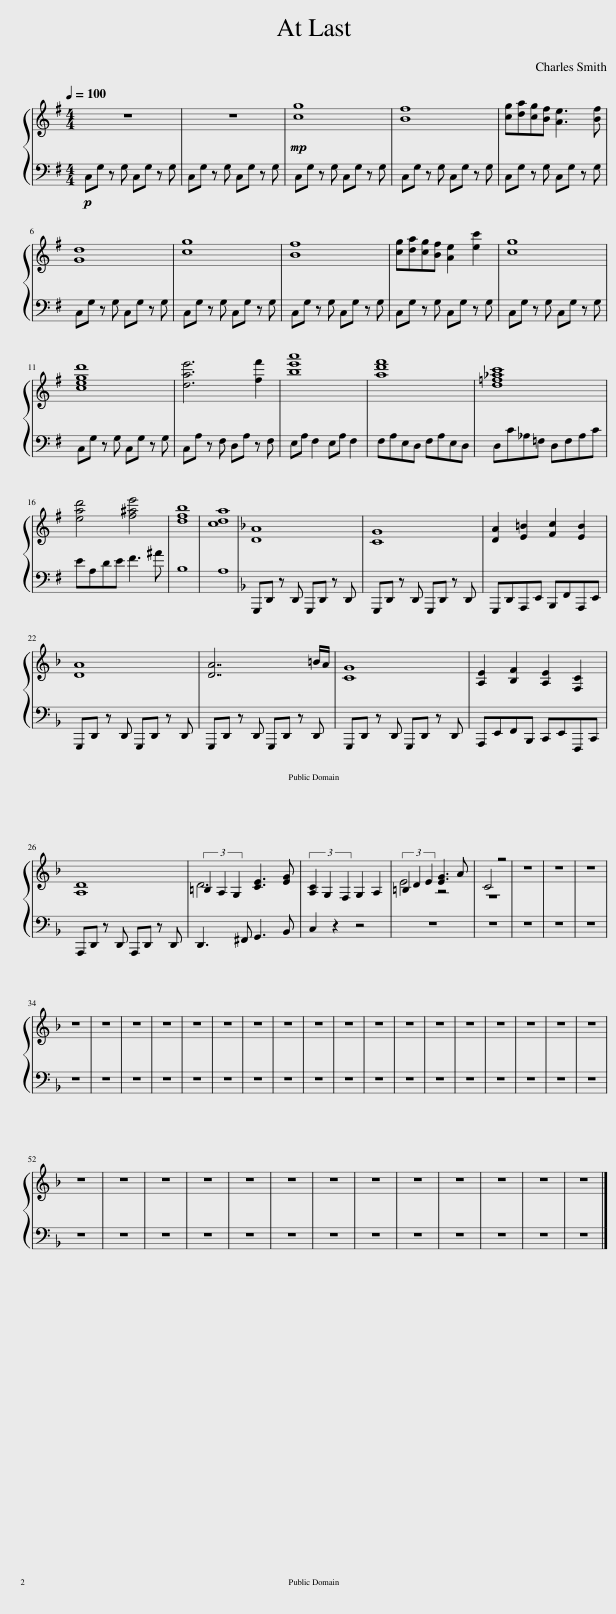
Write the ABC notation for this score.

X:1
%%score { ( 1 3 ) | 2 }
L:1/8
Q:1/4=100
M:4/4
I:linebreak $
K:G
V:1 treble
V:3 treble
V:2 bass
V:1
 z8 | z8 |!mp! [cg]8 | [Bf]8 | [cg][da][cg][Bf] [Ae]3 [Bf] |$ %5
 [Gd]8 | [cg]8 | [Bf]8 | [cg][da][cg][Bf] [Ae]2 [ec']2 | [cg]8 |$ %10
 [cegd']8 | [dae']6 [ff']2 | [be'a']8 | [ad'f']8 | [d=f_ac']8 |$ %15
 [ead']4 [f^ae']4 | [dfb]8 | [cda]8 |[K:F] [DA]8 | [CG]8 | %20
 [DA]2 [E=B]2 [Fc]2 [EB]2 |$ [DA]8 | [DA]7 =B/A/ | [CG]8 | [A,E]2 [B,F]2 [A,E]2 [F,C]2 |$ %25
 [A,D]8 | (3=B,2 A,2 G,2 [CE]3 [EG] | (3[A,C]2 G,2 F,2 G,2 A,2 | (3=B,2 D2 E2 [EG]3 A | C4 z4 | %30
 z8 | z8 | z8 |$ z8 | z8 | %35
 z8 | z8 | z8 | z8 | z8 | %40
 z8 | z8 | z8 | z8 | z8 | %45
 z8 | z8 | z8 | z8 | z8 | %50
 z8 |$ z8 | z8 | z8 | z8 | %55
 z8 | z8 | z8 | z8 | z8 | %60
 z8 | z8 | z8 | z8 |] %64
V:2
!p! C,G, z G, C,G, z G, | C,G, z G, C,G, z G, | C,G, z G, C,G, z G, | C,G, z G, C,G, z G, | C,G, z G, C,G, z G, |$ %5
 C,G, z G, C,G, z G, | C,G, z G, C,G, z G, | C,G, z G, C,G, z G, | C,G, z G, C,G, z G, | C,G, z G, C,G, z G, |$ %10
 C,G, z G, C,G, z G, | C,A, z F, D,A, z F, | E,A, F,2 E,A, F,2 | F,A,E,D, F,A,E,D, | D,C_A,=F, D,F,A,C |$ %15
 EA,DE F3 ^A | B,8 | A,8 |[K:F] G,,,D,, z D,, G,,,D,, z D,, | G,,,D,, z D,, G,,,D,, z D,, | %20
 G,,,D,,A,,,E,, B,,,F,,A,,,E,, |$ G,,,D,, z D,, G,,,D,, z D,, | G,,,D,, z D,, G,,,D,, z D,, | G,,,D,, z D,, G,,,D,, z D,, | A,,,E,,F,,B,,, C,,E,,F,,,C,, |$ %25
 A,,,D,, z D,, A,,,D,, z D,, | D,,3 ^F,, G,,3 B,, | C,2 z2 z4 | z8 | z8 | %30
 z8 | z8 | z8 |$ z8 | z8 | %35
 z8 | z8 | z8 | z8 | z8 | %40
 z8 | z8 | z8 | z8 | z8 | %45
 z8 | z8 | z8 | z8 | z8 | %50
 z8 |$ z8 | z8 | z8 | z8 | %55
 z8 | z8 | z8 | z8 | z8 | %60
 z8 | z8 | z8 | z8 |] %64
V:3
 x8 | x8 | x8 | x8 | x8 |$ %5
 x8 | x8 | x8 | x8 | x8 |$ %10
 x8 | x8 | x8 | x8 | x8 |$ %15
 x8 | x8 | x8 |[K:F] x8 | x8 | %20
 x8 |$ x8 | x8 | x8 | x8 |$ %25
 x8 | D6 x2 | x8 | E4 z4 | z8 | %30
 x8 | x8 | x8 |$ x8 | x8 | %35
 x8 | x8 | x8 | x8 | x8 | %40
 x8 | x8 | x8 | x8 | x8 | %45
 x8 | x8 | x8 | x8 | x8 | %50
 x8 |$ x8 | x8 | x8 | x8 | %55
 x8 | x8 | x8 | x8 | x8 | %60
 x8 | x8 | x8 | x8 |] %64
